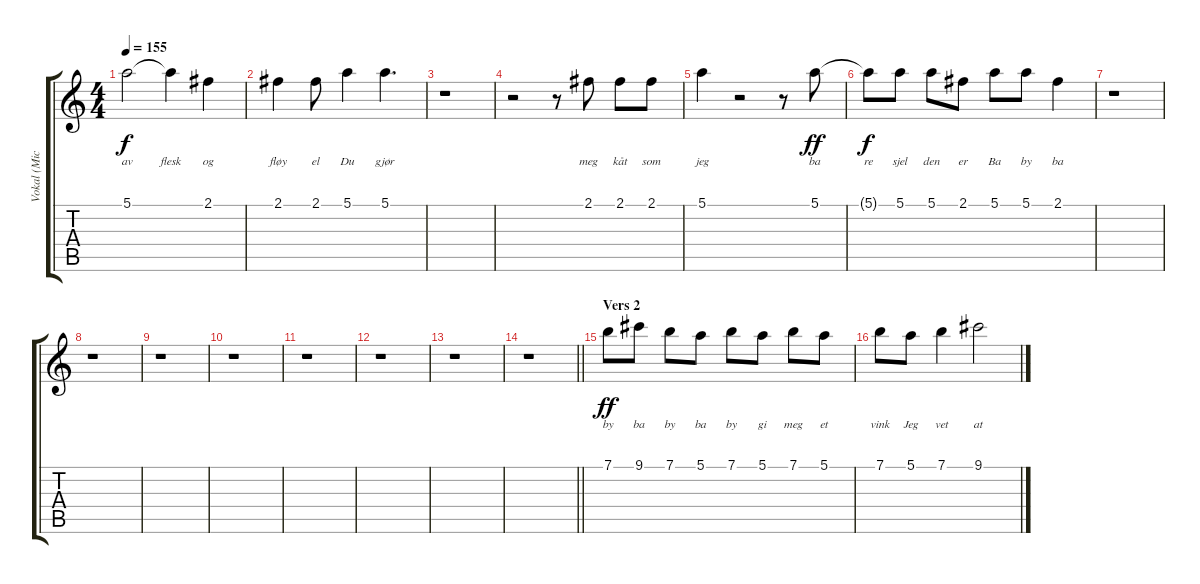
\track ("Vokal (Michael)" "Vokal (Mic") {instrument acousticguitarnylon}
\staff {score tabs}
\tuning (E4 B3 G3 D3 A2 E2) {hide}
\ts (4 4)
\tempo 155
\clef g2
\ks c
5.1.2{lyrics (0 "av") lyrics (1 "") lyrics (2 "") lyrics (3 "") lyrics (4 "") dy f} 5.1{t}.4{lyrics (0 "flesk") lyrics (1 "") lyrics (2 "") lyrics (3 "") lyrics (4 "")} 2.1.4{lyrics (0 "og") lyrics (1 "") lyrics (2 "") lyrics (3 "") lyrics (4 "")} |
2.1.4{lyrics (0 "fløy") lyrics (1 "") lyrics (2 "") lyrics (3 "") lyrics (4 "")} 2.1.8{lyrics (0 "el") lyrics (1 "") lyrics (2 "") lyrics (3 "") lyrics (4 "")} 5.1.4{lyrics (0 "Du") lyrics (1 "") lyrics (2 "") lyrics (3 "") lyrics (4 "")} 5.1.4{d lyrics (0 "gjør") lyrics (1 "") lyrics (2 "") lyrics (3 "") lyrics (4 "")} |
r.1 |
r.2 r.8 2.1.8{lyrics (0 "meg") lyrics (1 "") lyrics (2 "") lyrics (3 "") lyrics (4 "")} 2.1.8{lyrics (0 "kåt") lyrics (1 "") lyrics (2 "") lyrics (3 "") lyrics (4 "")} 2.1.8{lyrics (0 "som") lyrics (1 "") lyrics (2 "") lyrics (3 "") lyrics (4 "")} |
5.1.4{lyrics (0 "jeg") lyrics (1 "") lyrics (2 "") lyrics (3 "") lyrics (4 "")} r.2 r.8 5.1.8{lyrics (0 "ba") lyrics (1 "") lyrics (2 "") lyrics (3 "") lyrics (4 "") dy ff} |
5.1{t}.8{lyrics (0 "re") lyrics (1 "") lyrics (2 "") lyrics (3 "") lyrics (4 "") dy f} 5.1.8{lyrics (0 "sjel") lyrics (1 "") lyrics (2 "") lyrics (3 "") lyrics (4 "")} 5.1.8{lyrics (0 "den") lyrics (1 "") lyrics (2 "") lyrics (3 "") lyrics (4 "")} 2.1.8{lyrics (0 "er") lyrics (1 "") lyrics (2 "") lyrics (3 "") lyrics (4 "")} 5.1.8{lyrics (0 "Ba") lyrics (1 "") lyrics (2 "") lyrics (3 "") lyrics (4 "")} 5.1.8{lyrics (0 "by") lyrics (1 "") lyrics (2 "") lyrics (3 "") lyrics (4 "")} 2.1.4{lyrics (0 "ba") lyrics (1 "") lyrics (2 "") lyrics (3 "") lyrics (4 "")} |
r.1 |
r.1 |
r.1 |
r.1 |
r.1 |
r.1 |
r.1 |
\barLineRight lightlight
r.1 |
\section ("" "Vers 2")
7.1.8{lyrics (0 "by") lyrics (1 "") lyrics (2 "") lyrics (3 "") lyrics (4 "") dy ff} 9.1.8{lyrics (0 "ba") lyrics (1 "") lyrics (2 "") lyrics (3 "") lyrics (4 "")} 7.1.8{lyrics (0 "by") lyrics (1 "") lyrics (2 "") lyrics (3 "") lyrics (4 "")} 5.1.8{lyrics (0 "ba") lyrics (1 "") lyrics (2 "") lyrics (3 "") lyrics (4 "")} 7.1.8{lyrics (0 "by") lyrics (1 "") lyrics (2 "") lyrics (3 "") lyrics (4 "")} 5.1.8{lyrics (0 "gi") lyrics (1 "") lyrics (2 "") lyrics (3 "") lyrics (4 "")} 7.1.8{lyrics (0 "meg") lyrics (1 "") lyrics (2 "") lyrics (3 "") lyrics (4 "")} 5.1.8{lyrics (0 "et") lyrics (1 "") lyrics (2 "") lyrics (3 "") lyrics (4 "")} |
7.1.8{lyrics (0 "vink") lyrics (1 "") lyrics (2 "") lyrics (3 "") lyrics (4 "")} 5.1.8{lyrics (0 "Jeg") lyrics (1 "") lyrics (2 "") lyrics (3 "") lyrics (4 "")} 7.1.4{lyrics (0 "vet") lyrics (1 "") lyrics (2 "") lyrics (3 "") lyrics (4 "")} 9.1.2{lyrics (0 "at") lyrics (1 "") lyrics (2 "") lyrics (3 "") lyrics (4 "")}
